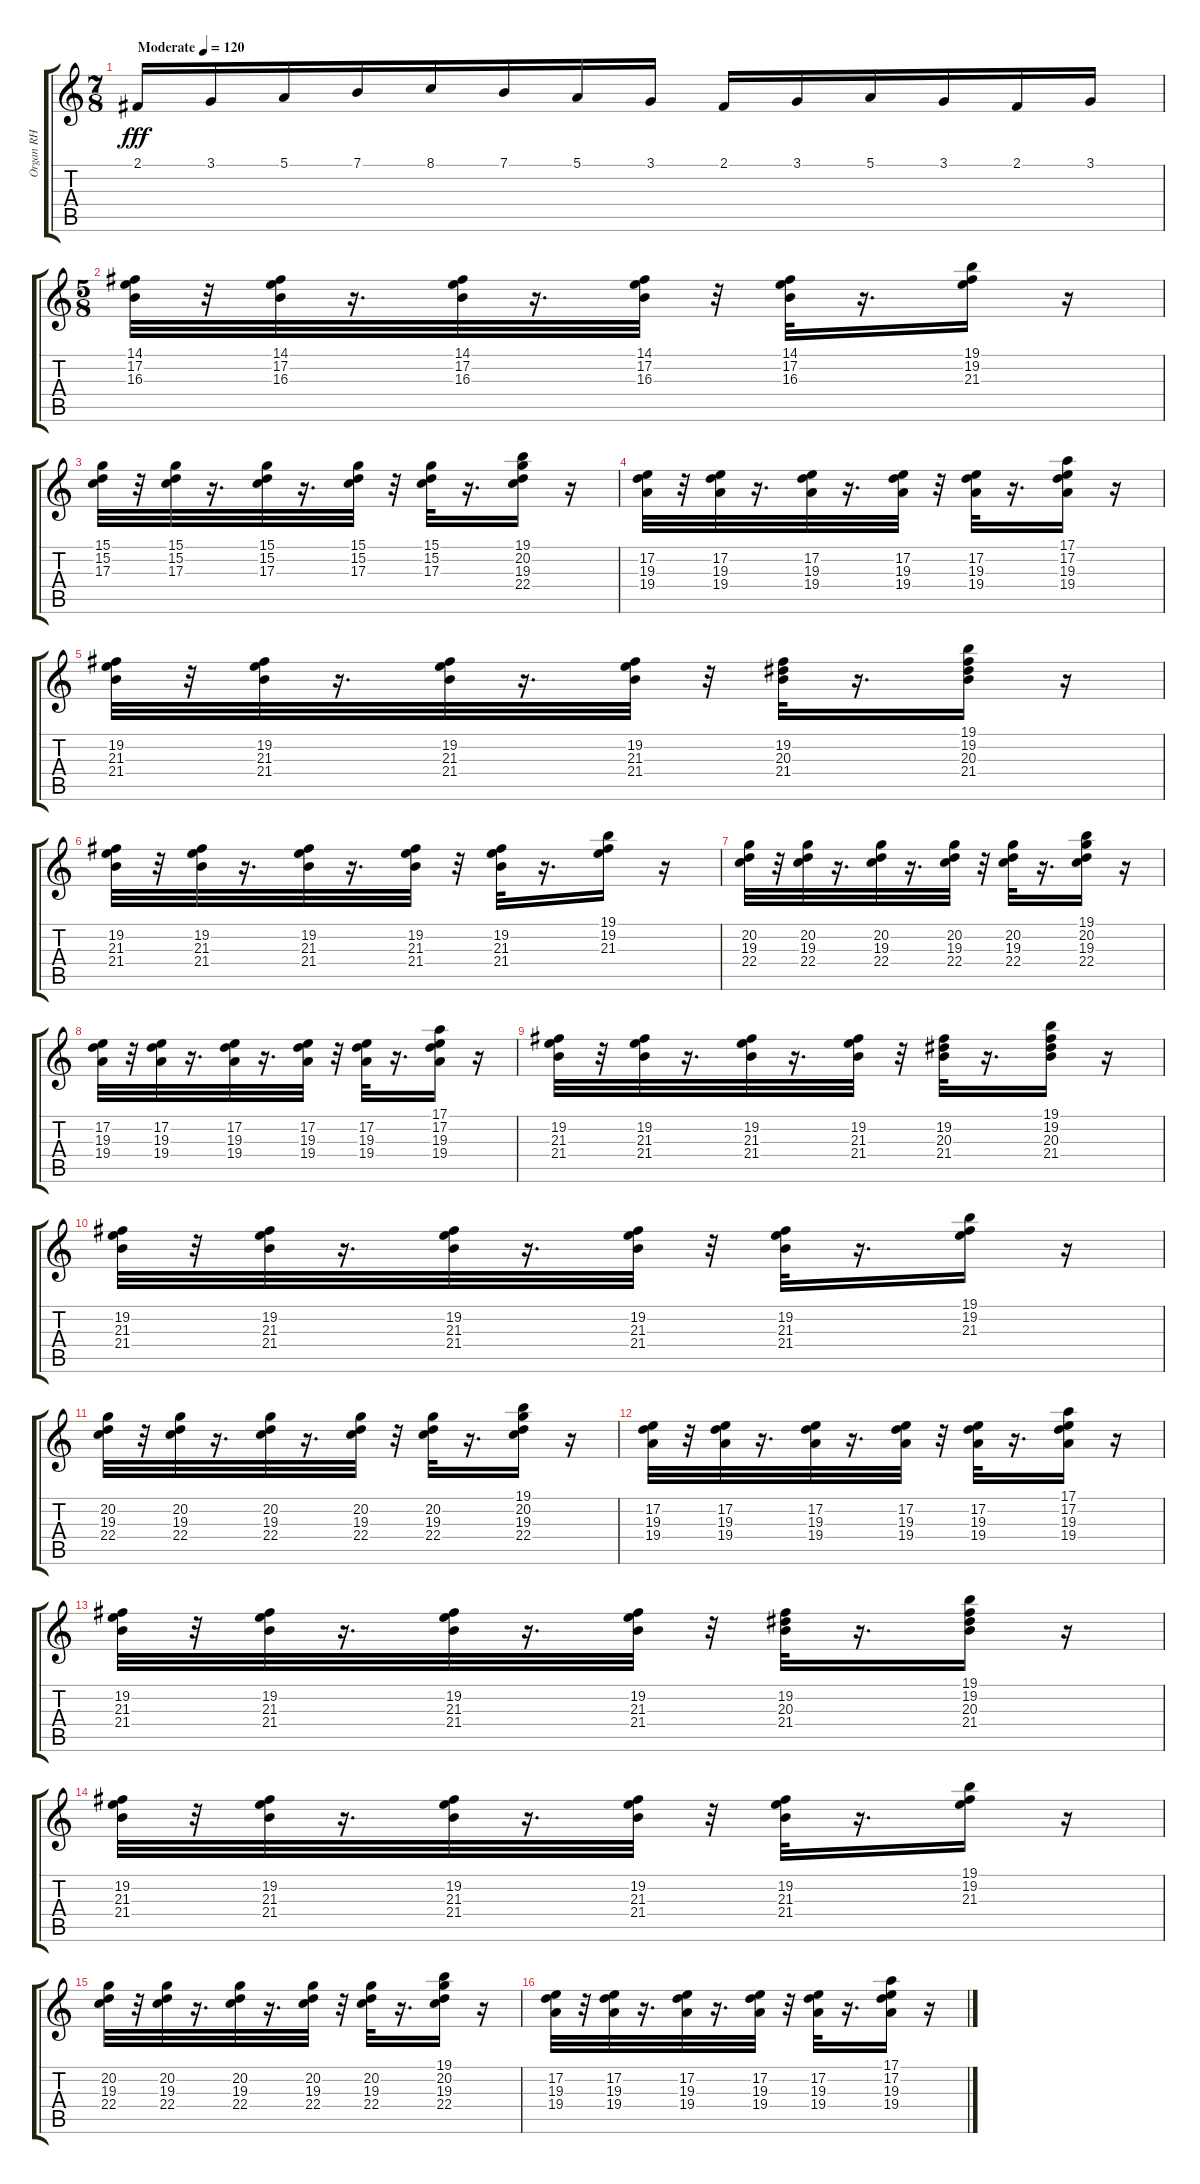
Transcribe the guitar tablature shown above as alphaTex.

\track ("Organ RH" "Organ RH") {instrument rockorgan}
\staff {score tabs}
\tuning (E4 B3 G3 D3 A2 E2) {hide}
\ts (7 8)
\tempo (120 "Moderate")
\clef g2
\ks c
2.1.16{dy fff instrument rockorgan} 3.1.16 5.1.16 7.1.16 8.1.16 7.1.16 5.1.16 3.1.16 2.1.16 3.1.16 5.1.16 3.1.16 2.1.16 3.1.16 |
\ts (5 8)
(14.1 17.2 16.3).32 r.32 (14.1 17.2 16.3).32 r.16{d} (14.1 17.2 16.3).32 r.16{d} (14.1 17.2 16.3).32 r.32 (14.1 17.2 16.3).32 r.16{d} (19.1 19.2 21.3).16 r.16 |
(15.1 15.2 17.3).32 r.32 (15.1 15.2 17.3).32 r.16{d} (15.1 15.2 17.3).32 r.16{d} (15.1 15.2 17.3).32 r.32 (15.1 15.2 17.3).32 r.16{d} (19.1 20.2 19.3 22.4).16 r.16 |
(17.2 19.3 19.4).32 r.32 (17.2 19.3 19.4).32 r.16{d} (17.2 19.3 19.4).32 r.16{d} (17.2 19.3 19.4).32 r.32 (17.2 19.3 19.4).32 r.16{d} (17.1 17.2 19.3 19.4).16 r.16 |
(19.2 21.3 21.4).32 r.32 (19.2 21.3 21.4).32 r.16{d} (19.2 21.3 21.4).32 r.16{d} (19.2 21.3 21.4).32 r.32 (19.2 20.3 21.4).32 r.16{d} (19.1 19.2 20.3 21.4).16 r.16 |
(19.2 21.3 21.4).32 r.32 (19.2 21.3 21.4).32 r.16{d} (19.2 21.3 21.4).32 r.16{d} (19.2 21.3 21.4).32 r.32 (19.2 21.3 21.4).32 r.16{d} (19.1 19.2 21.3).16 r.16 |
(20.2 19.3 22.4).32 r.32 (20.2 19.3 22.4).32 r.16{d} (20.2 19.3 22.4).32 r.16{d} (20.2 19.3 22.4).32 r.32 (20.2 19.3 22.4).32 r.16{d} (19.1 20.2 19.3 22.4).16 r.16 |
(17.2 19.3 19.4).32 r.32 (17.2 19.3 19.4).32 r.16{d} (17.2 19.3 19.4).32 r.16{d} (17.2 19.3 19.4).32 r.32 (17.2 19.3 19.4).32 r.16{d} (17.1 17.2 19.3 19.4).16 r.16 |
(19.2 21.3 21.4).32 r.32 (19.2 21.3 21.4).32 r.16{d} (19.2 21.3 21.4).32 r.16{d} (19.2 21.3 21.4).32 r.32 (19.2 20.3 21.4).32 r.16{d} (19.1 19.2 20.3 21.4).16 r.16 |
(19.2 21.3 21.4).32 r.32 (19.2 21.3 21.4).32 r.16{d} (19.2 21.3 21.4).32 r.16{d} (19.2 21.3 21.4).32 r.32 (19.2 21.3 21.4).32 r.16{d} (19.1 19.2 21.3).16 r.16 |
(20.2 19.3 22.4).32 r.32 (20.2 19.3 22.4).32 r.16{d} (20.2 19.3 22.4).32 r.16{d} (20.2 19.3 22.4).32 r.32 (20.2 19.3 22.4).32 r.16{d} (19.1 20.2 19.3 22.4).16 r.16 |
(17.2 19.3 19.4).32 r.32 (17.2 19.3 19.4).32 r.16{d} (17.2 19.3 19.4).32 r.16{d} (17.2 19.3 19.4).32 r.32 (17.2 19.3 19.4).32 r.16{d} (17.1 17.2 19.3 19.4).16 r.16 |
(19.2 21.3 21.4).32 r.32 (19.2 21.3 21.4).32 r.16{d} (19.2 21.3 21.4).32 r.16{d} (19.2 21.3 21.4).32 r.32 (19.2 20.3 21.4).32 r.16{d} (19.1 19.2 20.3 21.4).16 r.16 |
(19.2 21.3 21.4).32 r.32 (19.2 21.3 21.4).32 r.16{d} (19.2 21.3 21.4).32 r.16{d} (19.2 21.3 21.4).32 r.32 (19.2 21.3 21.4).32 r.16{d} (19.1 19.2 21.3).16 r.16 |
(20.2 19.3 22.4).32 r.32 (20.2 19.3 22.4).32 r.16{d} (20.2 19.3 22.4).32 r.16{d} (20.2 19.3 22.4).32 r.32 (20.2 19.3 22.4).32 r.16{d} (19.1 20.2 19.3 22.4).16 r.16 |
(17.2 19.3 19.4).32 r.32 (17.2 19.3 19.4).32 r.16{d} (17.2 19.3 19.4).32 r.16{d} (17.2 19.3 19.4).32 r.32 (17.2 19.3 19.4).32 r.16{d} (17.1 17.2 19.3 19.4).16 r.16
